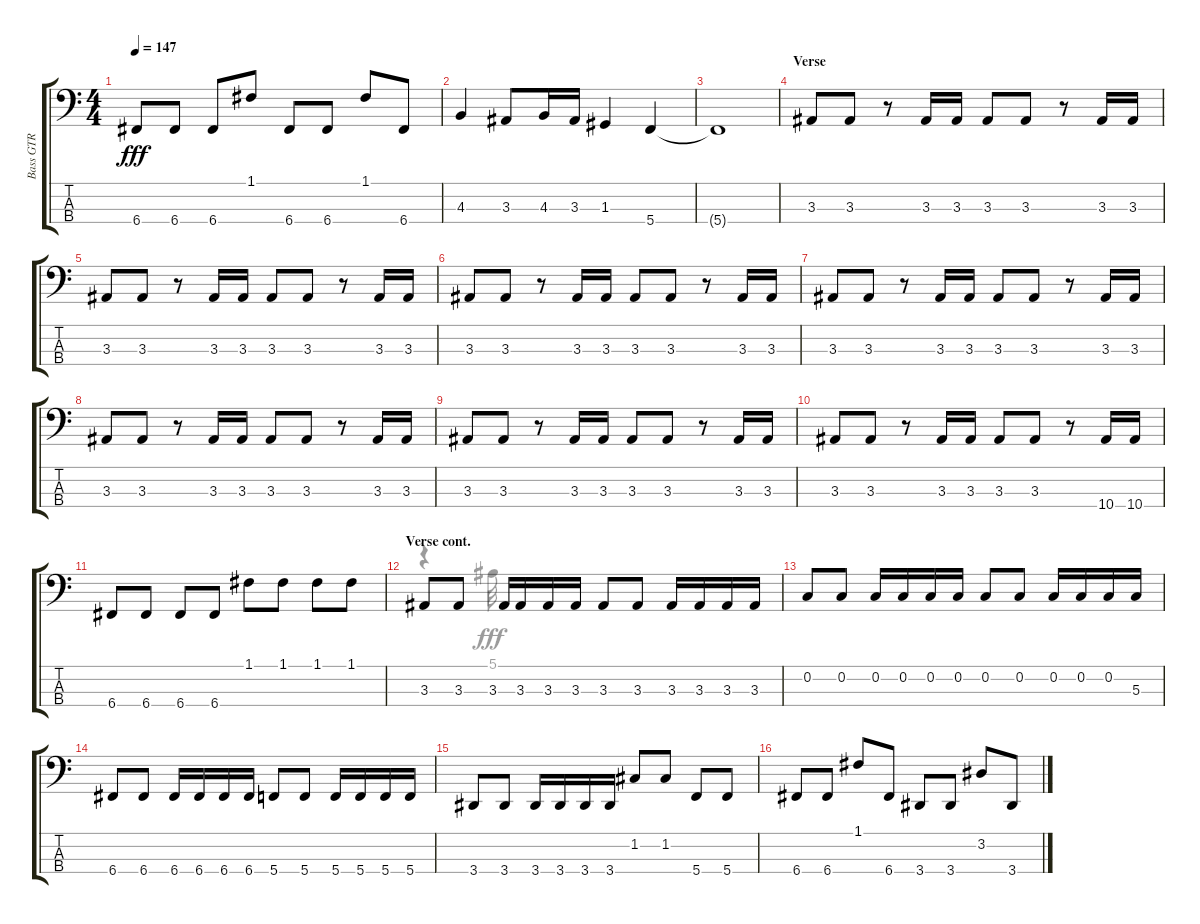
\track ("Bass GTR" "Bass GTR") {instrument electricbassfinger}
\staff {score tabs}
\tuning (F2 C2 G1 C1) {hide}
\voice
\ts (4 4)
\tempo 147
\clef f4
\ks aminor
6.4.8{dy fff} 6.4.8 6.4.8 1.1.8 6.4.8 6.4.8 1.1.8 6.4.8 |
4.3.4 3.3.8 4.3.16 3.3.16 1.3.4 5.4.4 |
5.4{t}.1 |
\section ("" "Verse")
3.3.8 3.3.8 r.8 3.3.16 3.3.16 3.3.8 3.3.8 r.8 3.3.16 3.3.16 |
3.3.8 3.3.8 r.8 3.3.16 3.3.16 3.3.8 3.3.8 r.8 3.3.16 3.3.16 |
3.3.8 3.3.8 r.8 3.3.16 3.3.16 3.3.8 3.3.8 r.8 3.3.16 3.3.16 |
3.3.8 3.3.8 r.8 3.3.16 3.3.16 3.3.8 3.3.8 r.8 3.3.16 3.3.16 |
3.3.8 3.3.8 r.8 3.3.16 3.3.16 3.3.8 3.3.8 r.8 3.3.16 3.3.16 |
3.3.8 3.3.8 r.8 3.3.16 3.3.16 3.3.8 3.3.8 r.8 3.3.16 3.3.16 |
3.3.8 3.3.8 r.8 3.3.16 3.3.16 3.3.8 3.3.8 r.8 10.4.16 10.4.16 |
6.4.8 6.4.8 6.4.8 6.4.8 1.1.8 1.1.8 1.1.8 1.1.8 |
\section ("" "Verse cont.")
3.3.8 3.3.8 3.3.16 3.3.16 3.3.16 3.3.16 3.3.8 3.3.8 3.3.16 3.3.16 3.3.16 3.3.16 |
0.2.8 0.2.8 0.2.16 0.2.16 0.2.16 0.2.16 0.2.8 0.2.8 0.2.16 0.2.16 0.2.16 5.3.16 |
6.4.8 6.4.8 6.4.16 6.4.16 6.4.16 6.4.16 5.4.8 5.4.8 5.4.16 5.4.16 5.4.16 5.4.16 |
3.4.8 3.4.8 3.4.16 3.4.16 3.4.16 3.4.16 1.2.8 1.2.8 5.4.8 5.4.8 |
6.4.8 6.4.8 1.1.8 6.4.8 3.4.8 3.4.8 3.2.8 3.4.8
\voice
\clef f4
\ottava regular
\simile none
\ks aminor
|
|
|
|
|
|
|
|
|
|
|
r.4 5.1.32 |
|
|
|
